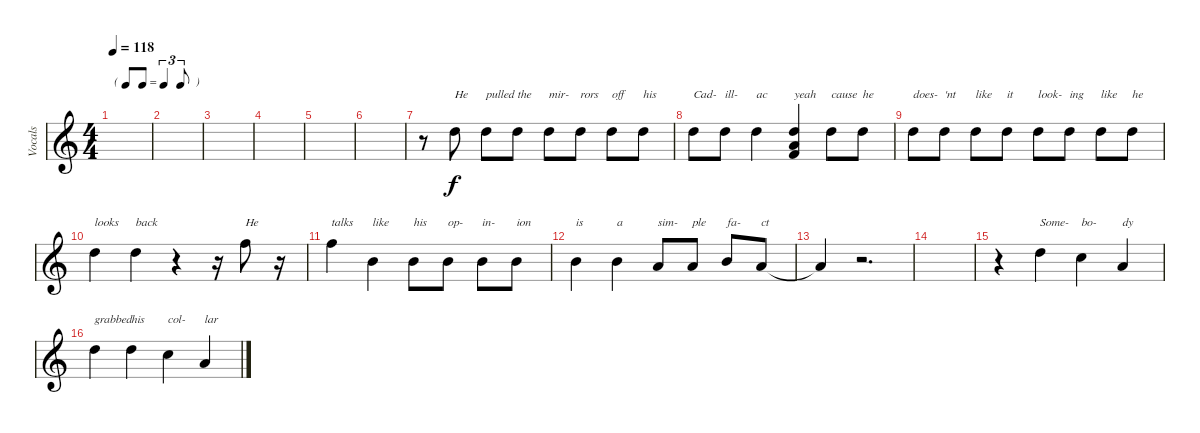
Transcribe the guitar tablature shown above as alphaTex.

\track ("Vocals " "Vocals ") {instrument lead2sawtooth}
\staff {score}
\tuning (E4 B3 G3 D3 A2 E2 B1) {hide}
\ts (4 4)
\tf triplet8th
\tempo 118
\clef g2
\ks c
|
|
|
|
|
|
r.8 10.1.8{txt "He"} 10.1.8{txt "pulled"} 10.1.8{txt "the"} 10.1.8{txt "mir-"} 10.1.8{txt "rors"} 10.1.8{txt "off"} 10.1.8{txt "his"} |
10.1.8{txt "Cad-"} 10.1.8{txt "ill-"} 10.1.4{txt "ac"} (10.1 10.2 10.3).4{txt "yeah"} 10.1.8{txt "cause"} 10.1.8{txt "he"} |
10.1.8{txt "does-"} 10.1.8{txt "'nt"} 10.1.8{txt "like"} 10.1.8{txt "it"} 10.1.8{txt "look-"} 10.1.8{txt "ing"} 10.1.8{txt "like"} 10.1.8{txt "he"} |
10.1.4{txt "looks"} 10.1.4{txt "back"} r.4 r.16 13.1.8{txt "He"} r.16 |
13.1.4{txt "talks"} 7.1.4{txt "like"} 7.1.8{txt "his"} 7.1.8{txt "op-"} 7.1.8{txt "in-"} 7.1.8{txt "ion"} |
7.1.4{txt "is"} 7.1.4{txt "a"} 5.1.8{txt "sim-"} 5.1.8{txt "ple"} 7.1.8{txt "fa-"} 5.1.8{txt "ct"} |
5.1{t}.4 r.2{d} |
|
r.4 10.1.4{txt "Some-"} 8.1.4{txt "bo-"} 5.1.4{txt "dy"} |
10.1.4{txt "grabbed"} 10.1.4{txt "his"} 8.1.4{txt "col-"} 5.1.4{txt "lar"}
